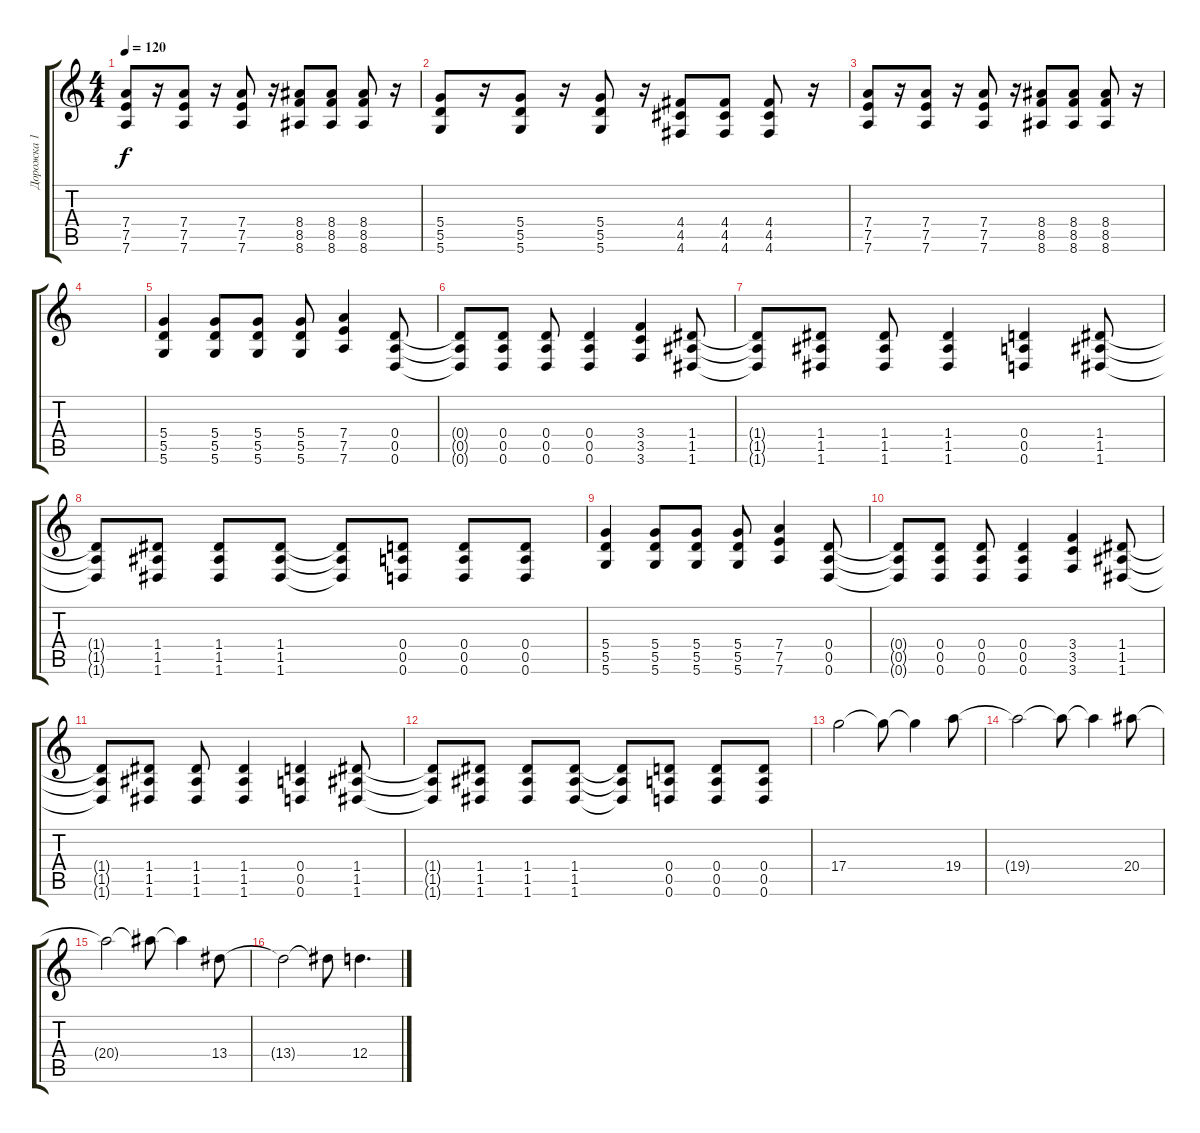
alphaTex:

\track ("Дорожка 1" "Дорожка 1") {instrument distortionguitar}
\staff {score tabs}
\tuning (E4 B3 G3 D3 A2 D2) {hide}
\ts (4 4)
\tempo 120
\clef g2
\ks c
(7.4 7.5 7.6).8{dy f} r.16 (7.4 7.5 7.6).8 r.16 (7.4 7.5 7.6).8 r.16 (8.4 8.5 8.6).8 (8.4 8.5 8.6).8 (8.4 8.5 8.6).8 r.16 |
(5.4 5.5 5.6).8 r.16 (5.4 5.5 5.6).8 r.16 (5.4 5.5 5.6).8 r.16 (4.4 4.5 4.6).8 (4.4 4.5 4.6).8 (4.4 4.5 4.6).8 r.16 |
(7.4 7.5 7.6).8 r.16 (7.4 7.5 7.6).8 r.16 (7.4 7.5 7.6).8 r.16 (8.4 8.5 8.6).8 (8.4 8.5 8.6).8 (8.4 8.5 8.6).8 r.16 |
|
(5.4 5.5 5.6).4 (5.4 5.5 5.6).8 (5.4 5.5 5.6).8 (5.4 5.5 5.6).8 (7.4 7.5 7.6).4 (0.4 0.5 0.6).8 |
(0.4{t} 0.5{t} 0.6{t}).8 (0.4 0.5 0.6).8 (0.4 0.5 0.6).8 (0.4 0.5 0.6).4 (3.4 3.5 3.6).4 (1.4 1.5 1.6).8 |
(1.4{t} 1.5{t} 1.6{t}).8 (1.4 1.5 1.6).8 (1.4 1.5 1.6).8 (1.4 1.5 1.6).4 (0.4 0.5 0.6).4 (1.4 1.5 1.6).8 |
(1.4{t} 1.5{t} 1.6{t}).8 (1.4 1.5 1.6).8 (1.4 1.5 1.6).8 (1.4 1.5 1.6).8 (1.4{t} 1.5{t} 1.6{t}).8 (0.4 0.5 0.6).8 (0.4 0.5 0.6).8 (0.4 0.5 0.6).8 |
(5.4 5.5 5.6).4 (5.4 5.5 5.6).8 (5.4 5.5 5.6).8 (5.4 5.5 5.6).8 (7.4 7.5 7.6).4 (0.4 0.5 0.6).8 |
(0.4{t} 0.5{t} 0.6{t}).8 (0.4 0.5 0.6).8 (0.4 0.5 0.6).8 (0.4 0.5 0.6).4 (3.4 3.5 3.6).4 (1.4 1.5 1.6).8 |
(1.4{t} 1.5{t} 1.6{t}).8 (1.4 1.5 1.6).8 (1.4 1.5 1.6).8 (1.4 1.5 1.6).4 (0.4 0.5 0.6).4 (1.4 1.5 1.6).8 |
(1.4{t} 1.5{t} 1.6{t}).8 (1.4 1.5 1.6).8 (1.4 1.5 1.6).8 (1.4 1.5 1.6).8 (1.4{t} 1.5{t} 1.6{t}).8 (0.4 0.5 0.6).8 (0.4 0.5 0.6).8 (0.4 0.5 0.6).8 |
17.4.2 17.4{t}.8 17.4{t}.4 19.4.8 |
19.4{t}.2 19.4{t}.8 19.4{t}.4 20.4.8 |
20.4{t}.2 20.4{t}.8 20.4{t}.4 13.4.8 |
13.4{t}.2 13.4{t}.8 12.4.4{d}
